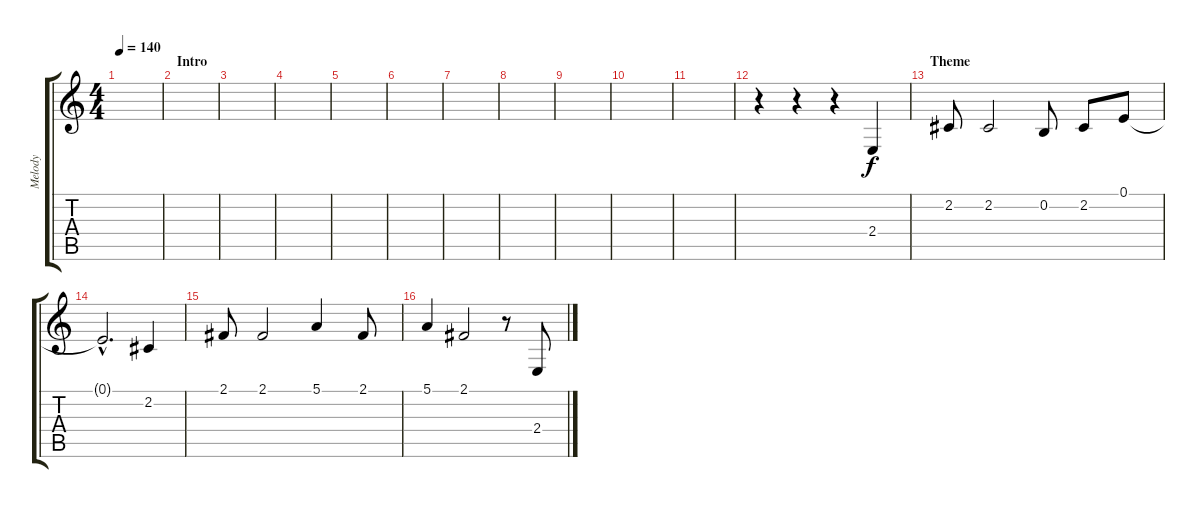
\track ("Melody" "Melody") {instrument tuba}
\staff {score tabs}
\tuning (E4 B3 G3 D3 A2 E2) {hide}
\ts (4 4)
\tempo 140
\clef g2
\ks c
|
\section ("" "Intro")
|
|
|
|
|
|
|
|
|
|
r.4 r.4 r.4 2.4.4 |
\section ("" "Theme")
2.2.8 2.2.2 0.2.8 2.2.8 0.1.8 |
0.1{hac t}.2{d} 2.2.4 |
2.1.8 2.1.2 5.1.4 2.1.8 |
5.1.4 2.1.2 r.8 2.4.8
